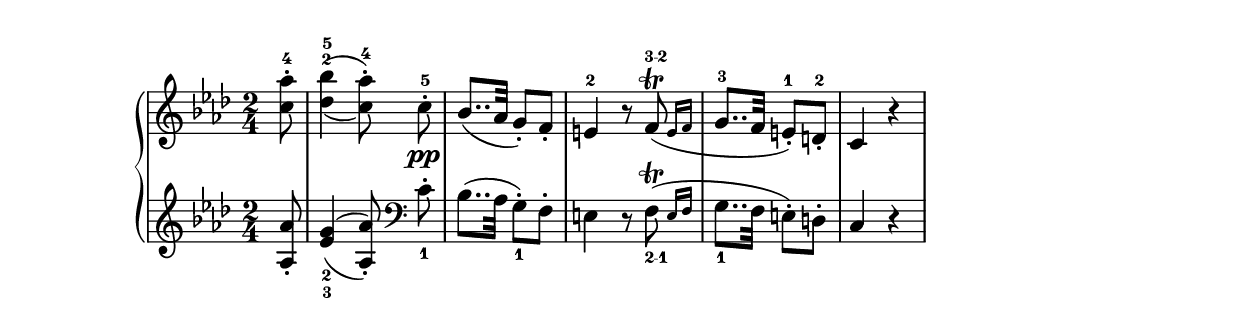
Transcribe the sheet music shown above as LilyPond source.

%% DO NOT EDIT this file manually; it is automatically
%% generated from LSR http://lsr.di.unimi.it
%% Make any changes in LSR itself, or in Documentation/snippets/new/ ,
%% and then run scripts/auxiliar/makelsr.py
%%
%% This file is in the public domain.
\version "2.18.0"

\header {
  lsrtags = "headword"

  texidoc = "
NR 1.7 Editorial annotations

Beethoven, Op. 31, No. 3 Piano sonata 18, Movt II, Scherzo Measures 9 -
14

"
  doctitle = "Editorial headword"
} % begin verbatim

\include "english.ly"

% Beethoven, Op. 31, No. 3
% Piano sonata 18, Movt II, Scherzo
% Measures 9 - 14

\new PianoStaff <<

  % RH Staff
  \new Staff {
    \clef treble
    \key af \major
    \time 2/4
    \set Staff.fingeringOrientations = #'(up)
    \set Score.currentBarNumber = #9
    \partial 8
    <af''-4 c''>8 \staccato
    |
    \set doubleSlurs = ##t
    <bf''-5 df''-2>4 (
    <af''-4 c''>8 \staccato )
    \noBeam
    c''8-5 \staccato \pp
    |
    \set doubleSlurs = ##f
    bf'8.. (
    af'32
    g'8 ) \staccato
    f'8 \staccato
    |
    e'4-2
    r8
    \once \override Script.script-priority = #-100
    \afterGrace
    f'8 ( \trill ^ \markup { \finger "3-2" }
    { e'16 [ f'16 ] }
    |
    g'8..-3
    f'32
    e'8-1 ) \staccato
    d'8-2 \staccato
    |
    c'4
    r4
  }

  % LH Staff
  \new Staff {
    \key af \major
    \clef treble
    \override Fingering.direction = #down
    \set Staff.fingeringOrientations = #'(down)
    \partial 8
    <af' af>8 \staccato
    \set doubleSlurs = ##t
    <g'-2 ef'-3>4 (
    <af' af>8 ) \staccato
    \noBeam
    \clef bass
    c'8-1 \staccato
    |
    \set doubleSlurs = ##f
    bf8.. (
    af32
    g8-1 ) \staccato
    f8 \staccato
    |
    e4
    r8
    \afterGrace
    f8 ( \trill _ \markup { \finger "2-1" }
    { e16 [ f16 ] }
    |
    g8..-1
    f32
    e8 ) \staccato
    d8 \staccato
    |
    c4
    r4
  }
>>
